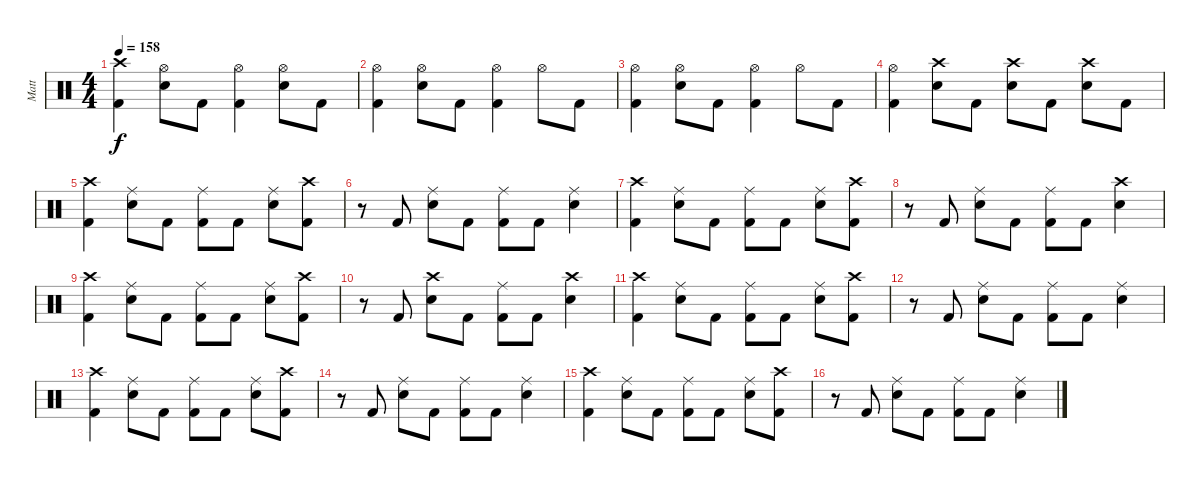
\track ("Matt" "Matt") {instrument percussion}
\staff {score}
\articulation defaults
\ts (4 4)
\tempo 158
\clef neutral
\ks c
("Crash high (hit)" "Kick (hit) 2").4{dy f} ("Hi-Hat (open)" "Electric Snare (hit)").8 "Kick (hit) 2".8 ("Hi-Hat (open)" "Kick (hit) 2").4 ("Hi-Hat (open)" "Electric Snare (hit)").8 "Kick (hit) 2".8 |
("Hi-Hat (open)" "Kick (hit) 2").4 ("Hi-Hat (open)" "Electric Snare (hit)").8 "Kick (hit) 2".8 ("Hi-Hat (open)" "Kick (hit) 2").4 "Hi-Hat (open)".8 "Kick (hit) 2".8 |
("Hi-Hat (open)" "Kick (hit) 2").4 ("Hi-Hat (open)" "Electric Snare (hit)").8 "Kick (hit) 2".8 ("Hi-Hat (open)" "Kick (hit) 2").4 "Hi-Hat (open)".8 "Kick (hit) 2".8 |
("Hi-Hat (open)" "Kick (hit) 2").4 ("Crash high (hit)" "Electric Snare (hit)").8 "Kick (hit) 2".8 ("Crash high (hit)" "Electric Snare (hit)").8 "Kick (hit) 2".8 ("Crash high (hit)" "Electric Snare (hit)").8 "Kick (hit) 2".8 |
("Crash high (hit)" "Kick (hit) 2").4 ("Ride (middle)" "Electric Snare (hit)").8 "Kick (hit) 2".8 ("Ride (middle)" "Kick (hit) 2").8 "Kick (hit) 2".8 ("Ride (middle)" "Electric Snare (hit)").8 ("Crash high (hit)" "Kick (hit) 2").8 |
r.8 "Kick (hit) 2".8 ("Ride (middle)" "Electric Snare (hit)").8 "Kick (hit) 2".8 ("Ride (middle)" "Kick (hit) 2").8 "Kick (hit) 2".8 ("Ride (middle)" "Electric Snare (hit)").4 |
("Crash high (hit)" "Kick (hit) 2").4 ("Ride (middle)" "Electric Snare (hit)").8 "Kick (hit) 2".8 ("Ride (middle)" "Kick (hit) 2").8 "Kick (hit) 2".8 ("Ride (middle)" "Electric Snare (hit)").8 ("Crash high (hit)" "Kick (hit) 2").8 |
r.8 "Kick (hit) 2".8 ("Ride (middle)" "Electric Snare (hit)").8 "Kick (hit) 2".8 ("Ride (middle)" "Kick (hit) 2").8 "Kick (hit) 2".8 ("Crash high (hit)" "Electric Snare (hit)").4 |
("Crash high (hit)" "Kick (hit) 2").4 ("Ride (middle)" "Electric Snare (hit)").8 "Kick (hit) 2".8 ("Ride (middle)" "Kick (hit) 2").8 "Kick (hit) 2".8 ("Ride (middle)" "Electric Snare (hit)").8 ("Crash high (hit)" "Kick (hit) 2").8 |
r.8 "Kick (hit) 2".8 ("Crash high (hit)" "Electric Snare (hit)").8 "Kick (hit) 2".8 ("Ride (middle)" "Kick (hit) 2").8 "Kick (hit) 2".8 ("Crash high (hit)" "Electric Snare (hit)").4 |
("Crash high (hit)" "Kick (hit) 2").4 ("Ride (middle)" "Electric Snare (hit)").8 "Kick (hit) 2".8 ("Ride (middle)" "Kick (hit) 2").8 "Kick (hit) 2".8 ("Ride (middle)" "Electric Snare (hit)").8 ("Crash high (hit)" "Kick (hit) 2").8 |
r.8 "Kick (hit) 2".8 ("Ride (middle)" "Electric Snare (hit)").8 "Kick (hit) 2".8 ("Ride (middle)" "Kick (hit) 2").8 "Kick (hit) 2".8 ("Ride (middle)" "Electric Snare (hit)").4 |
("Crash high (hit)" "Kick (hit) 2").4 ("Ride (middle)" "Electric Snare (hit)").8 "Kick (hit) 2".8 ("Ride (middle)" "Kick (hit) 2").8 "Kick (hit) 2".8 ("Ride (middle)" "Electric Snare (hit)").8 ("Crash high (hit)" "Kick (hit) 2").8 |
r.8 "Kick (hit) 2".8 ("Ride (middle)" "Electric Snare (hit)").8 "Kick (hit) 2".8 ("Ride (middle)" "Kick (hit) 2").8 "Kick (hit) 2".8 ("Ride (middle)" "Electric Snare (hit)").4 |
("Crash high (hit)" "Kick (hit) 2").4 ("Ride (middle)" "Electric Snare (hit)").8 "Kick (hit) 2".8 ("Ride (middle)" "Kick (hit) 2").8 "Kick (hit) 2".8 ("Ride (middle)" "Electric Snare (hit)").8 ("Crash high (hit)" "Kick (hit) 2").8 |
r.8 "Kick (hit) 2".8 ("Ride (middle)" "Electric Snare (hit)").8 "Kick (hit) 2".8 ("Ride (middle)" "Kick (hit) 2").8 "Kick (hit) 2".8 ("Ride (middle)" "Electric Snare (hit)").4
